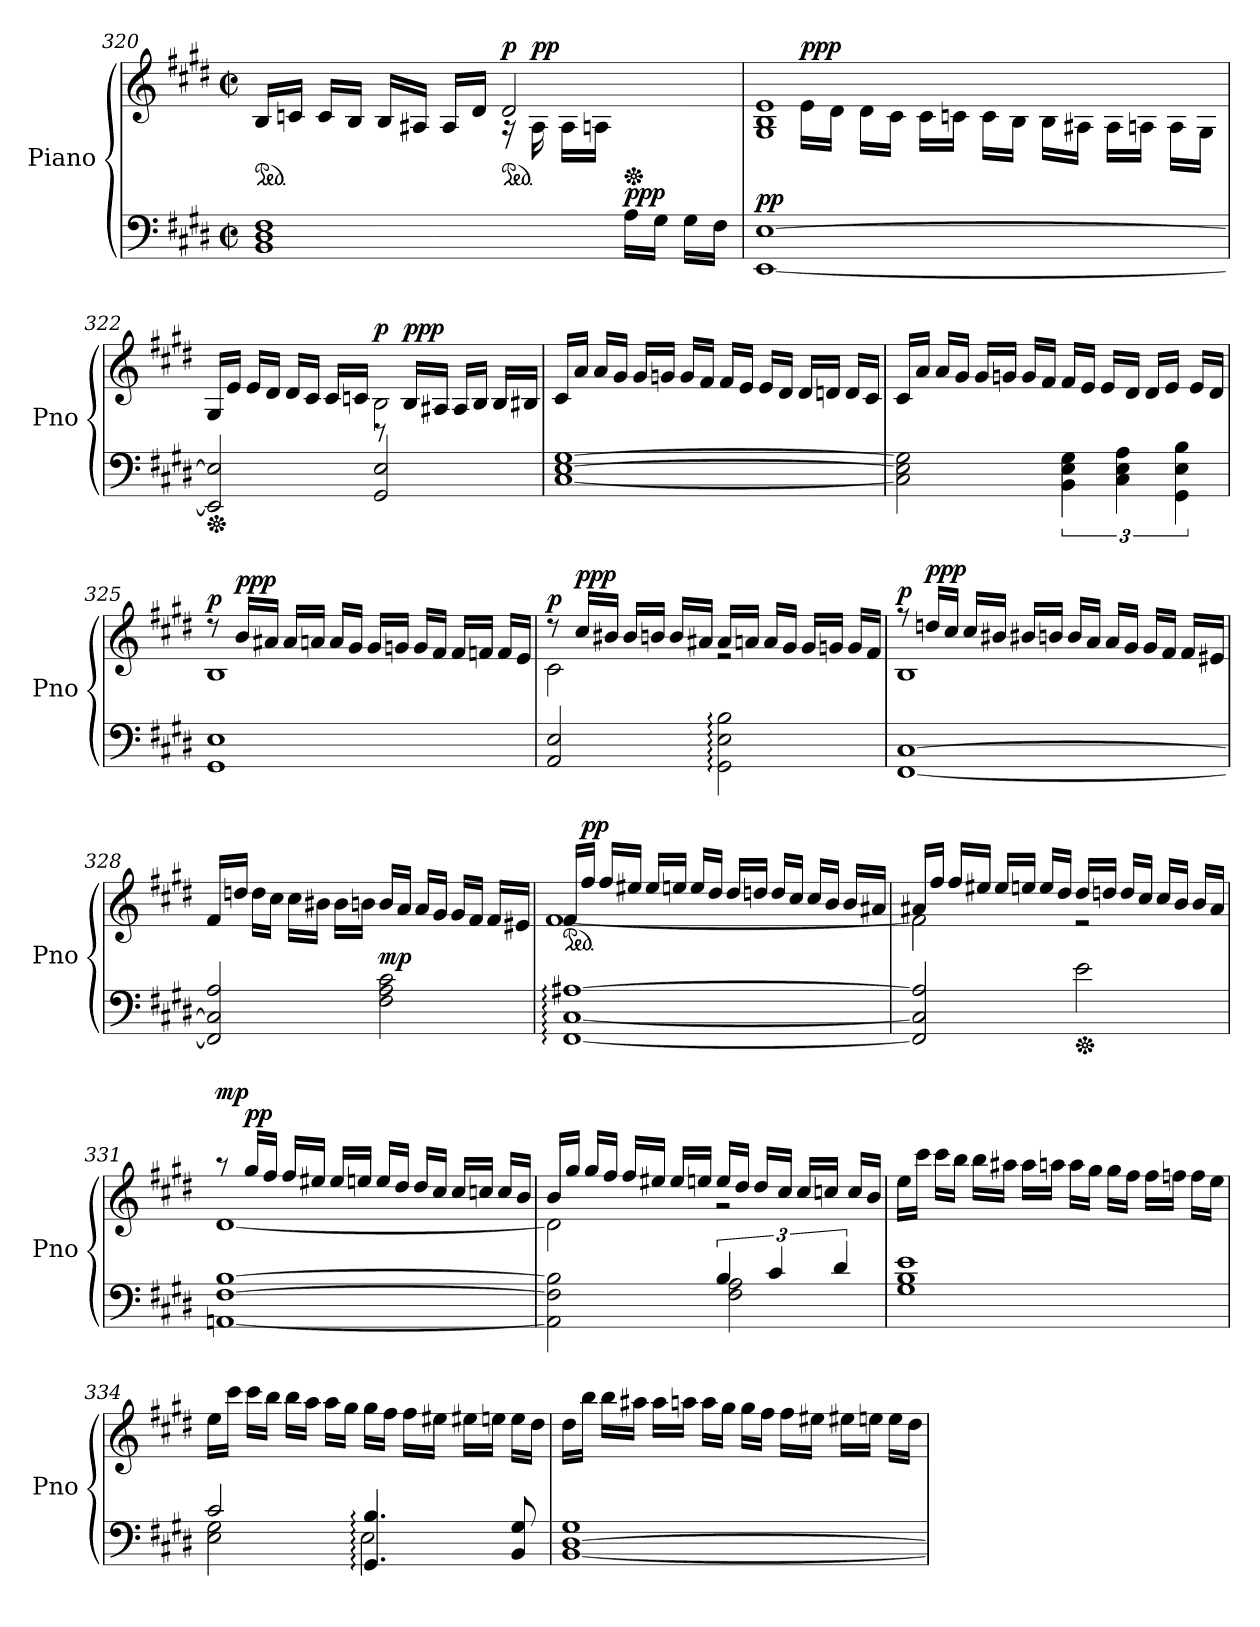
**kern	**kern	**dynam
*part1	*part1	*part1
*staff2	*staff1	*staff1/2
*I"Piano	*	*
*I'Pno	*	*
*clefF4	*clefG2	*
*k[f#c#g#d#]	*k[f#c#g#d#]	*
*M4/4	*M4/4	*
*met(c|)	*met(c|)	*
=320	=320	=320
*^	*	*
*	*	*ped	*
*	*	*^	*
1BB 1D# 1F#	2.ryy	16B/LL	2ryy	.
.	.	16cn/JJ	.	.
.	.	16c/LL	.	.
.	.	16B/JJ	.	.
.	.	16B/LL	.	.
.	.	16A#X/JJ	.	.
.	.	16A#/LL	.	.
.	.	16d#/JJ	.	.
*	*	*ped	*	*
!	!	!	!	!LO:DY:a
.	.	2d#/	16rA	p
!	!	!	!	!LO:DY:a
.	.	.	16A#\	pp
.	.	.	16A#\LL	.
.	.	.	16An\JJ	.
*	*	*Xped	*	*
!	!	!	!	!LO:DY:a=2
.	16A\LL	.	4ryy	ppp
.	16G#\JJ	.	.	.
.	16G#\LL	.	.	.
.	16F#\JJ	.	.	.
!!LO:LB:g=z	!!
=321	=321	=321	=321	=321
!	!	!	!	!LO:DY:a=2
!	!	!	!	!LO:DY:n=1:a
*v	*v	*	*	*
[1EE [1E	1G# 1B 1e	8raayy	p p
!	!	!	!LO:DY:n=2:a
.	.	16e\LL	ppp
.	.	16d#\JJ	.
.	.	16d#\LL	.
.	.	16c#\JJ	.
.	.	16c#\LL	.
.	.	16cn\JJ	.
.	.	16c\LL	.
.	.	16B\JJ	.
.	.	16B\LL	.
.	.	16A#X\JJ	.
.	.	16A#\LL	.
.	.	16An\JJ	.
.	.	16A\LL	.
.	.	16G#\JJ	.
=322	=322	=322	=322
*Xped	*	*	*
2EE/] 2E/]	2ryy	16G#/LL	.
.	.	16e/JJ	.
.	.	16e/LL	.
.	.	16d#/JJ	.
.	.	16d#/LL	.
.	.	16c#/JJ	.
.	.	16c#/LL	.
.	.	16cn/JJ	.
!	!	!	!LO:DY:a
2GG#/ 2E/	2B\	8r	p
!	!	!	!LO:DY:a
.	.	16B/LL	ppp
.	.	16A#X/JJ	.
.	.	16A#/LL	.
.	.	16B/JJ	.
.	.	16B/LL	.
.	.	16B#X/JJ	.
*	*v	*v	*
=323	=323	=323
[1C# [1E [1G#	16c#/LL	.
.	16a/JJ	.
.	16a/LL	.
.	16g#/JJ	.
.	16g#/LL	.
.	16gn/JJ	.
.	16g/LL	.
.	16f#/JJ	.
.	16f#/LL	.
.	16e/JJ	.
.	16e/LL	.
.	16d#/JJ	.
.	16d#/LL	.
.	16dn/JJ	.
.	16d/LL	.
.	16c#/JJ	.
!!LO:LB:g=z
=324	=324	=324
2C#\] 2E\] 2G#\]	16c#/LL	.
.	16a/JJ	.
.	16a/LL	.
.	16g#/JJ	.
.	16g#/LL	.
.	16gn/JJ	.
.	16g/LL	.
.	16f#/JJ	.
6BB\ 6E\ 6G#\	16f#/LL	.
.	16e/JJ	.
.	16e/LL	.
6C#\ 6E\ 6A\	.	.
.	16d#/JJ	.
.	16d#/LL	.
.	16e/JJ	.
6GG#\ 6E\ 6B\	.	.
.	16e/LL	.
.	16d#/JJ	.
=325	=325	=325
*	*^	*
!	!	!	!LO:DY:a
1GG# 1E	8r	1B	p
!	!	!	!LO:DY:a
.	16b/LL	.	ppp
.	16a#X/JJ	.	.
.	16a#/LL	.	.
.	16an/JJ	.	.
.	16a/LL	.	.
.	16g#/JJ	.	.
.	16g#/LL	.	.
.	16gn/JJ	.	.
.	16g/LL	.	.
.	16f#/JJ	.	.
.	16f#/LL	.	.
.	16fn/JJ	.	.
.	16f/LL	.	.
.	16e/JJ	.	.
=326	=326	=326	=326
!	!	!	!LO:DY:a
2AA/ 2E/	8r	2c#\	p
!	!	!	!LO:DY:a
.	16cc#/LL	.	ppp
.	16b#X/JJ	.	.
.	16b#/LL	.	.
.	16bn/JJ	.	.
.	16b/LL	.	.
.	16a#X/JJ	.	.
2GG#\: 2E\: 2B\:	16a#/LL	2re	.
.	16an/JJ	.	.
.	16a/LL	.	.
.	16g#/JJ	.	.
.	16g#/LL	.	.
.	16gn/JJ	.	.
.	16g/LL	.	.
.	16f#/JJ	.	.
!!LO:PB:g=z	!!
=327	=327	=327	=327
!	!	!	!LO:DY:a
[1FF# [1C#	8r	1B	p
!	!	!	!LO:DY:a
.	16ddn/LL	.	ppp
.	16cc#/JJ	.	.
.	16cc#/LL	.	.
.	16b#X/JJ	.	.
.	16b#X/LL	.	.
.	16bn/JJ	.	.
.	16b/LL	.	.
.	16a/JJ	.	.
.	16a/LL	.	.
.	16g#/JJ	.	.
.	16g#/LL	.	.
.	16f#/JJ	.	.
.	16f#/LL	.	.
.	16e#X/JJ	.	.
*	*v	*v	*
=328	=328	=328
2FF#/] 2C#/] 2A/	16f#/LL	.
.	16ddn/JJ	.
.	16dd\LL	.
.	16cc#\JJ	.
.	16cc#\LL	.
.	16b#X\JJ	.
.	16b#\LL	.
.	16bn\JJ	.
!	!	!LO:DY:a=2
2F#\ 2A\ 2c#\	16b/LL	mp
.	16a/JJ	.
.	16a/LL	.
.	16g#/JJ	.
.	16g#/LL	.
.	16f#/JJ	.
.	16f#/LL	.
.	16e#X/JJ	.
=329	=329	=329
*	*ped	*
*	*^	*
!	!	!	!LO:DY:a=2
!	!	!	!LO:DY:n=1:a
[1FF#: [1C#: [1A#X:	16f#/LL	[1f#	mp mp
!	!	!	!LO:DY:n=2:a
.	16ff#/JJ	.	pp
.	16ff#/LL	.	.
.	16ee#X/JJ	.	.
.	16ee#/LL	.	.
.	16een/JJ	.	.
.	16ee/LL	.	.
.	16dd#/JJ	.	.
.	16dd#/LL	.	.
.	16ddn/JJ	.	.
.	16dd/LL	.	.
.	16cc#/JJ	.	.
.	16cc#/LL	.	.
.	16b/JJ	.	.
.	16b/LL	.	.
.	16a#X/JJ	.	.
!!LO:LB:g=z	!!
=330	=330	=330	=330
2FF#/] 2C#/] 2A#/]	16a#X/LL	2f#\]	.
.	16ff#/JJ	.	.
.	16ff#/LL	.	.
.	16ee#X/JJ	.	.
.	16ee#/LL	.	.
.	16een/JJ	.	.
.	16ee/LL	.	.
.	16dd#/JJ	.	.
*Xped	*	*	*
2e\	16dd#/LL	2re	.
.	16ddn/JJ	.	.
.	16dd/LL	.	.
.	16cc#/JJ	.	.
.	16cc#/LL	.	.
.	16b/JJ	.	.
.	16b/LL	.	.
.	16a#/JJ	.	.
=331	=331	=331	=331
!	!	!	!LO:DY:a
[1AAn [1F# [1B	8r	[1d#	mp
!	!	!	!LO:DY:a
.	16gg#/LL	.	pp
.	16ff#/JJ	.	.
.	16ff#/LL	.	.
.	16ee#X/JJ	.	.
.	16ee#/LL	.	.
.	16een/JJ	.	.
.	16ee/LL	.	.
.	16dd#/JJ	.	.
.	16dd#/LL	.	.
.	16cc#/JJ	.	.
.	16cc#/LL	.	.
.	16ccn/JJ	.	.
.	16cc/LL	.	.
.	16b/JJ	.	.
=332	=332	=332	=332
*^	*	*	*
2AA\] 2F#\] 2B\]	2ryy	16b/LL	2d#\]	.
.	.	16gg#/JJ	.	.
.	.	16gg#/LL	.	.
.	.	16ff#/JJ	.	.
.	.	16ff#/LL	.	.
.	.	16ee#X/JJ	.	.
.	.	16ee#/LL	.	.
.	.	16een/JJ	.	.
6B/	2F#\ 2A\	16ee/LL	2rg	.
.	.	16dd#/JJ	.	.
.	.	16dd#/LL	.	.
6c#/	.	.	.	.
.	.	16cc#/JJ	.	.
.	.	16cc#/LL	.	.
.	.	16ccn/JJ	.	.
6d#/	.	.	.	.
.	.	16cc/LL	.	.
.	.	16b/JJ	.	.
*v	*v	*	*	*
*	*v	*v	*
!!LO:LB:g=z
=333	=333	=333
1G# 1B 1e	16ee\LL	.
.	16ccc#\JJ	.
.	16ccc#\LL	.
.	16bb\JJ	.
.	16bb\LL	.
.	16aa#X\JJ	.
.	16aa#\LL	.
.	16aan\JJ	.
.	16aa\LL	.
.	16gg#\JJ	.
.	16gg#\LL	.
.	16ff#\JJ	.
.	16ff#\LL	.
.	16ffn\JJ	.
.	16ff\LL	.
.	16ee\JJ	.
=334	=334	=334
*^	*	*
2c#/	2E\ 2G#\	16ee\LL	.
.	.	16ccc#\JJ	.
.	.	16ccc#\LL	.
.	.	16bb\JJ	.
.	.	16bb\LL	.
.	.	16aa\JJ	.
.	.	16aa\LL	.
.	.	16gg#\JJ	.
4.GG#/: 4.B/:	2E\	16gg#\LL	.
.	.	16ff#\JJ	.
.	.	16ff#\LL	.
.	.	16ee#X\JJ	.
.	.	16ee#X\LL	.
.	.	16een\JJ	.
8BB/ 8G#/	.	16ee\LL	.
.	.	16dd#\JJ	.
*v	*v	*	*
!!LO:LB:g=z
=335	=335	=335
[1BB [1D# 1G#	16dd#\LL	.
.	16bb\JJ	.
.	16bb\LL	.
.	16aa#X\JJ	.
.	16aa#\LL	.
.	16aan\JJ	.
.	16aa\LL	.
.	16gg#\JJ	.
.	16gg#\LL	.
.	16ff#\JJ	.
.	16ff#\LL	.
.	16ee#X\JJ	.
.	16ee#X\LL	.
.	16een\JJ	.
.	16ee\LL	.
.	16dd#\JJ	.
=	=	=
*-	*-	*-
